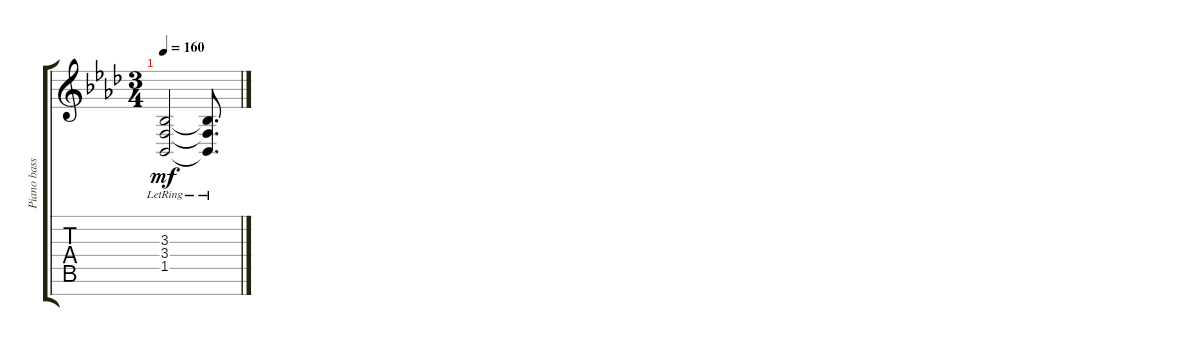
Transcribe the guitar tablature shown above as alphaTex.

\track ("Piano bass" "Piano bass") {instrument acousticgrandpiano}
\staff {score tabs}
\tuning (E4 B3 G3 D3 A2 E2 B1) {hide}
\ts (3 4)
\tempo 160
\clef g2
\ks ab
(3.3{lr} 3.4{lr} 1.5{lr}).2{dy mf} (3.3{lr t} 3.4{lr t} 1.5{lr t}).8{d}
